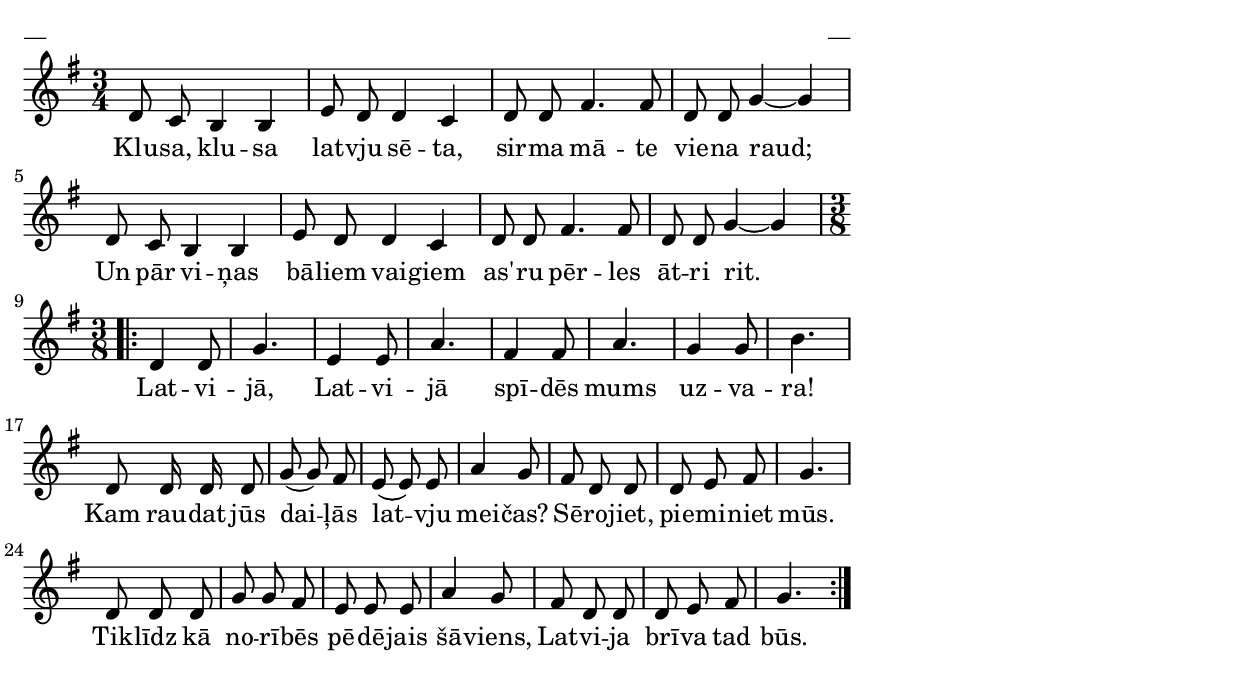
\version "2.13.16"
%\header {
%    title = "Klusa, klusa latvju sēta"
%} 
\paper {
line-width = 14\cm
left-margin = 0.4\cm
between-system-padding = 0.1\cm
between-system-space = 0.1\cm
}
\layout {
indent = #0
ragged-last = ##f
}


voiceA = \relative c' {
\clef "treble"
\key g \major
\time 3/4
d8 c b4 b | e8 d d4 c | d8 d fis4. fis8 | d8 d g4~ g |
d8 c b4 b | e8 d d4 c | d8 d fis4. fis8 | d8 d g4~ g |
\time 3/8
\repeat volta 2 {
d4 d8 | g4. | e4 e8 | a4. | fis4 fis8 | a4. | g4 g8 | b4. |
d,8 d16 d d8 | g8( g) fis | e8( e) e | a4 g8 | fis8 d d | d8 e fis | g4. |
d8 d d | g8 g fis | e8 e e | a4 g8 | fis8 d d | d8 e fis | g4.
}
} 

lyricA = \lyricmode {
Klu -- sa, klu -- sa lat -- vju sē -- ta, sir -- ma mā -- te vie -- na raud; 
Un pār vi -- ņas bā -- liem vai -- giem as' -- ru pēr -- les āt -- ri rit. 
Lat -- vi -- jā, Lat -- vi -- jā spī -- dēs mums uz -- va -- ra! 
Kam rau -- dat jūs dai -- ļās lat -- vju mei -- čas? 
Sē -- ro -- jiet, pie -- mi -- niet mūs. 
Tik -- līdz kā no -- rī -- bēs pē -- dē -- jais šā -- viens, 
Lat -- vi -- ja brī -- va tad būs. 
}

fullScore = <<
\new Staff {
<<
\new Voice = "voiceA" { \oneVoice \autoBeamOff \voiceA }
\lyricsto "voiceA" \new Lyrics \lyricA
>>
}
>>

\score {
\fullScore
\header { piece = "__" opus = "__" }
}
\markup { \with-color #(x11-color 'white) \sans \smaller "__" }
\score {
\unfoldRepeats
\fullScore
\midi {
\context { \Staff \remove "Staff_performer" }
\context { \Voice \consists "Staff_performer" }
}
}


